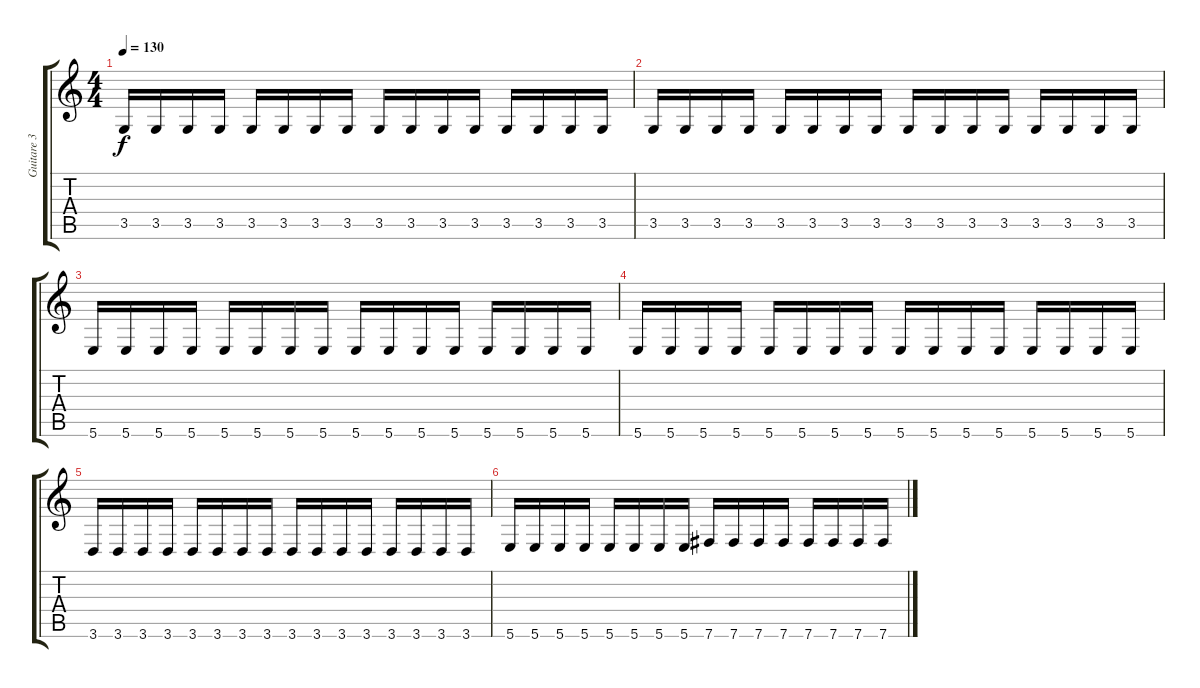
\track ("Guitare 3" "Guitare 3") {instrument distortionguitar}
\staff {score tabs}
\tuning (B3 Gb3 D3 A2 E2 B1) {hide}
\ts (4 4)
\tempo 130
\clef g2
\ks c
3.5.16{dy f} 3.5.16 3.5.16 3.5.16 3.5.16 3.5.16 3.5.16 3.5.16 3.5.16 3.5.16 3.5.16 3.5.16 3.5.16 3.5.16 3.5.16 3.5.16 |
3.5.16 3.5.16 3.5.16 3.5.16 3.5.16 3.5.16 3.5.16 3.5.16 3.5.16 3.5.16 3.5.16 3.5.16 3.5.16 3.5.16 3.5.16 3.5.16 |
5.6.16 5.6.16 5.6.16 5.6.16 5.6.16 5.6.16 5.6.16 5.6.16 5.6.16 5.6.16 5.6.16 5.6.16 5.6.16 5.6.16 5.6.16 5.6.16 |
5.6.16 5.6.16 5.6.16 5.6.16 5.6.16 5.6.16 5.6.16 5.6.16 5.6.16 5.6.16 5.6.16 5.6.16 5.6.16 5.6.16 5.6.16 5.6.16 |
3.6.16 3.6.16 3.6.16 3.6.16 3.6.16 3.6.16 3.6.16 3.6.16 3.6.16 3.6.16 3.6.16 3.6.16 3.6.16 3.6.16 3.6.16 3.6.16 |
5.6.16 5.6.16 5.6.16 5.6.16 5.6.16 5.6.16 5.6.16 5.6.16 7.6.16 7.6.16 7.6.16 7.6.16 7.6.16 7.6.16 7.6.16 7.6.16
